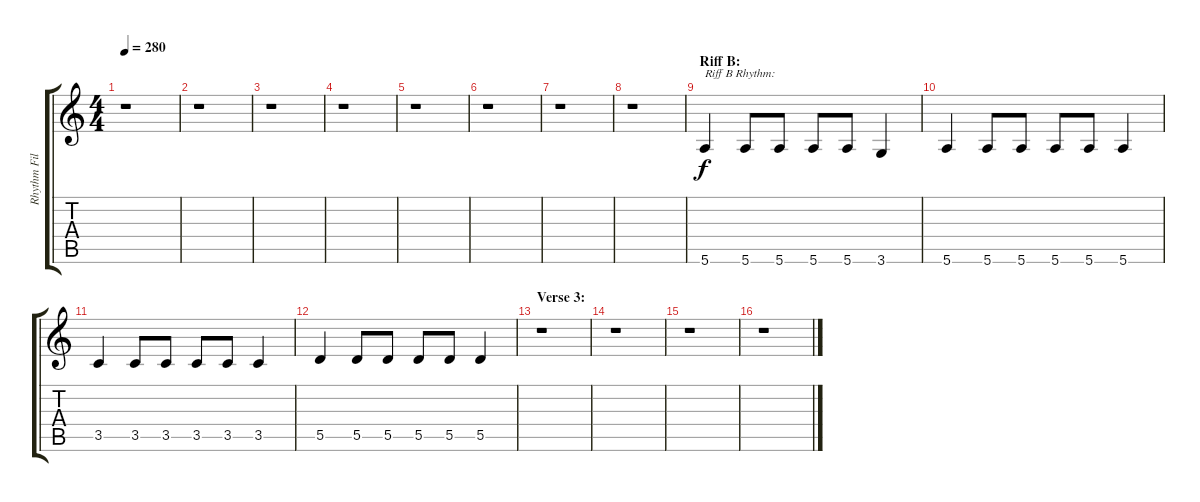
\track ("Rhythm Fills 1" "Rhythm Fil") {instrument overdrivenguitar}
\staff {score tabs}
\tuning (E4 B3 G3 D3 A2 E2) {hide}
\ts (4 4)
\tempo 280
\clef g2
\ks c
r.1{dy f} |
r.1 |
r.1 |
r.1 |
r.1 |
r.1 |
r.1 |
r.1 |
\section ("" "Riff B:")
5.6.4{txt "Riff B Rhythm:"} 5.6.8 5.6.8 5.6.8 5.6.8 3.6.4 |
5.6.4 5.6.8 5.6.8 5.6.8 5.6.8 5.6.4 |
3.5.4 3.5.8 3.5.8 3.5.8 3.5.8 3.5.4 |
5.5.4 5.5.8 5.5.8 5.5.8 5.5.8 5.5.4 |
\section ("" "Verse 3:")
r.1 |
r.1 |
r.1 |
r.1
